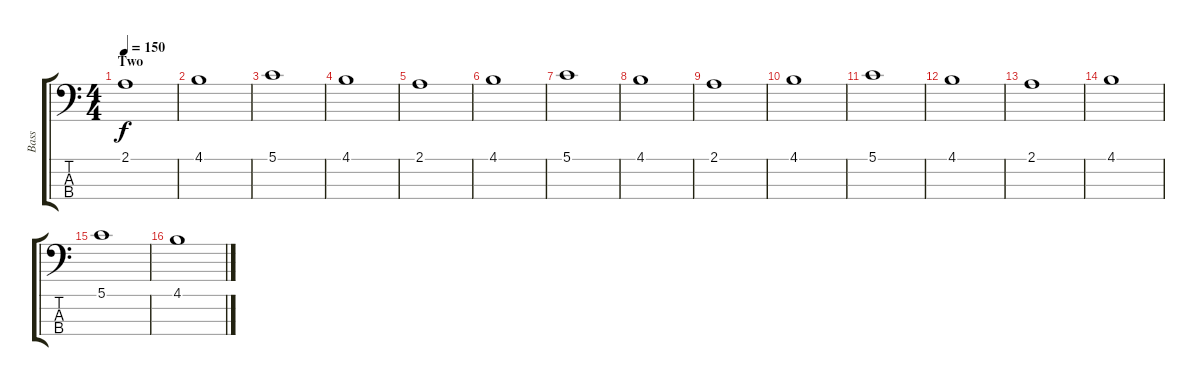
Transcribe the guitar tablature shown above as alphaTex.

\track ("Bass" "Bass") {instrument fretlessbass}
\staff {score tabs}
\tuning (G2 D2 A1 E1) {hide}
\ts (4 4)
\section ("" "Two")
\tempo 150
\clef f4
\ks c
2.1.1{dy f} |
4.1.1 |
5.1.1 |
4.1.1 |
2.1.1 |
4.1.1 |
5.1.1 |
4.1.1 |
2.1.1 |
4.1.1 |
5.1.1 |
4.1.1 |
2.1.1 |
4.1.1 |
5.1.1 |
4.1.1
